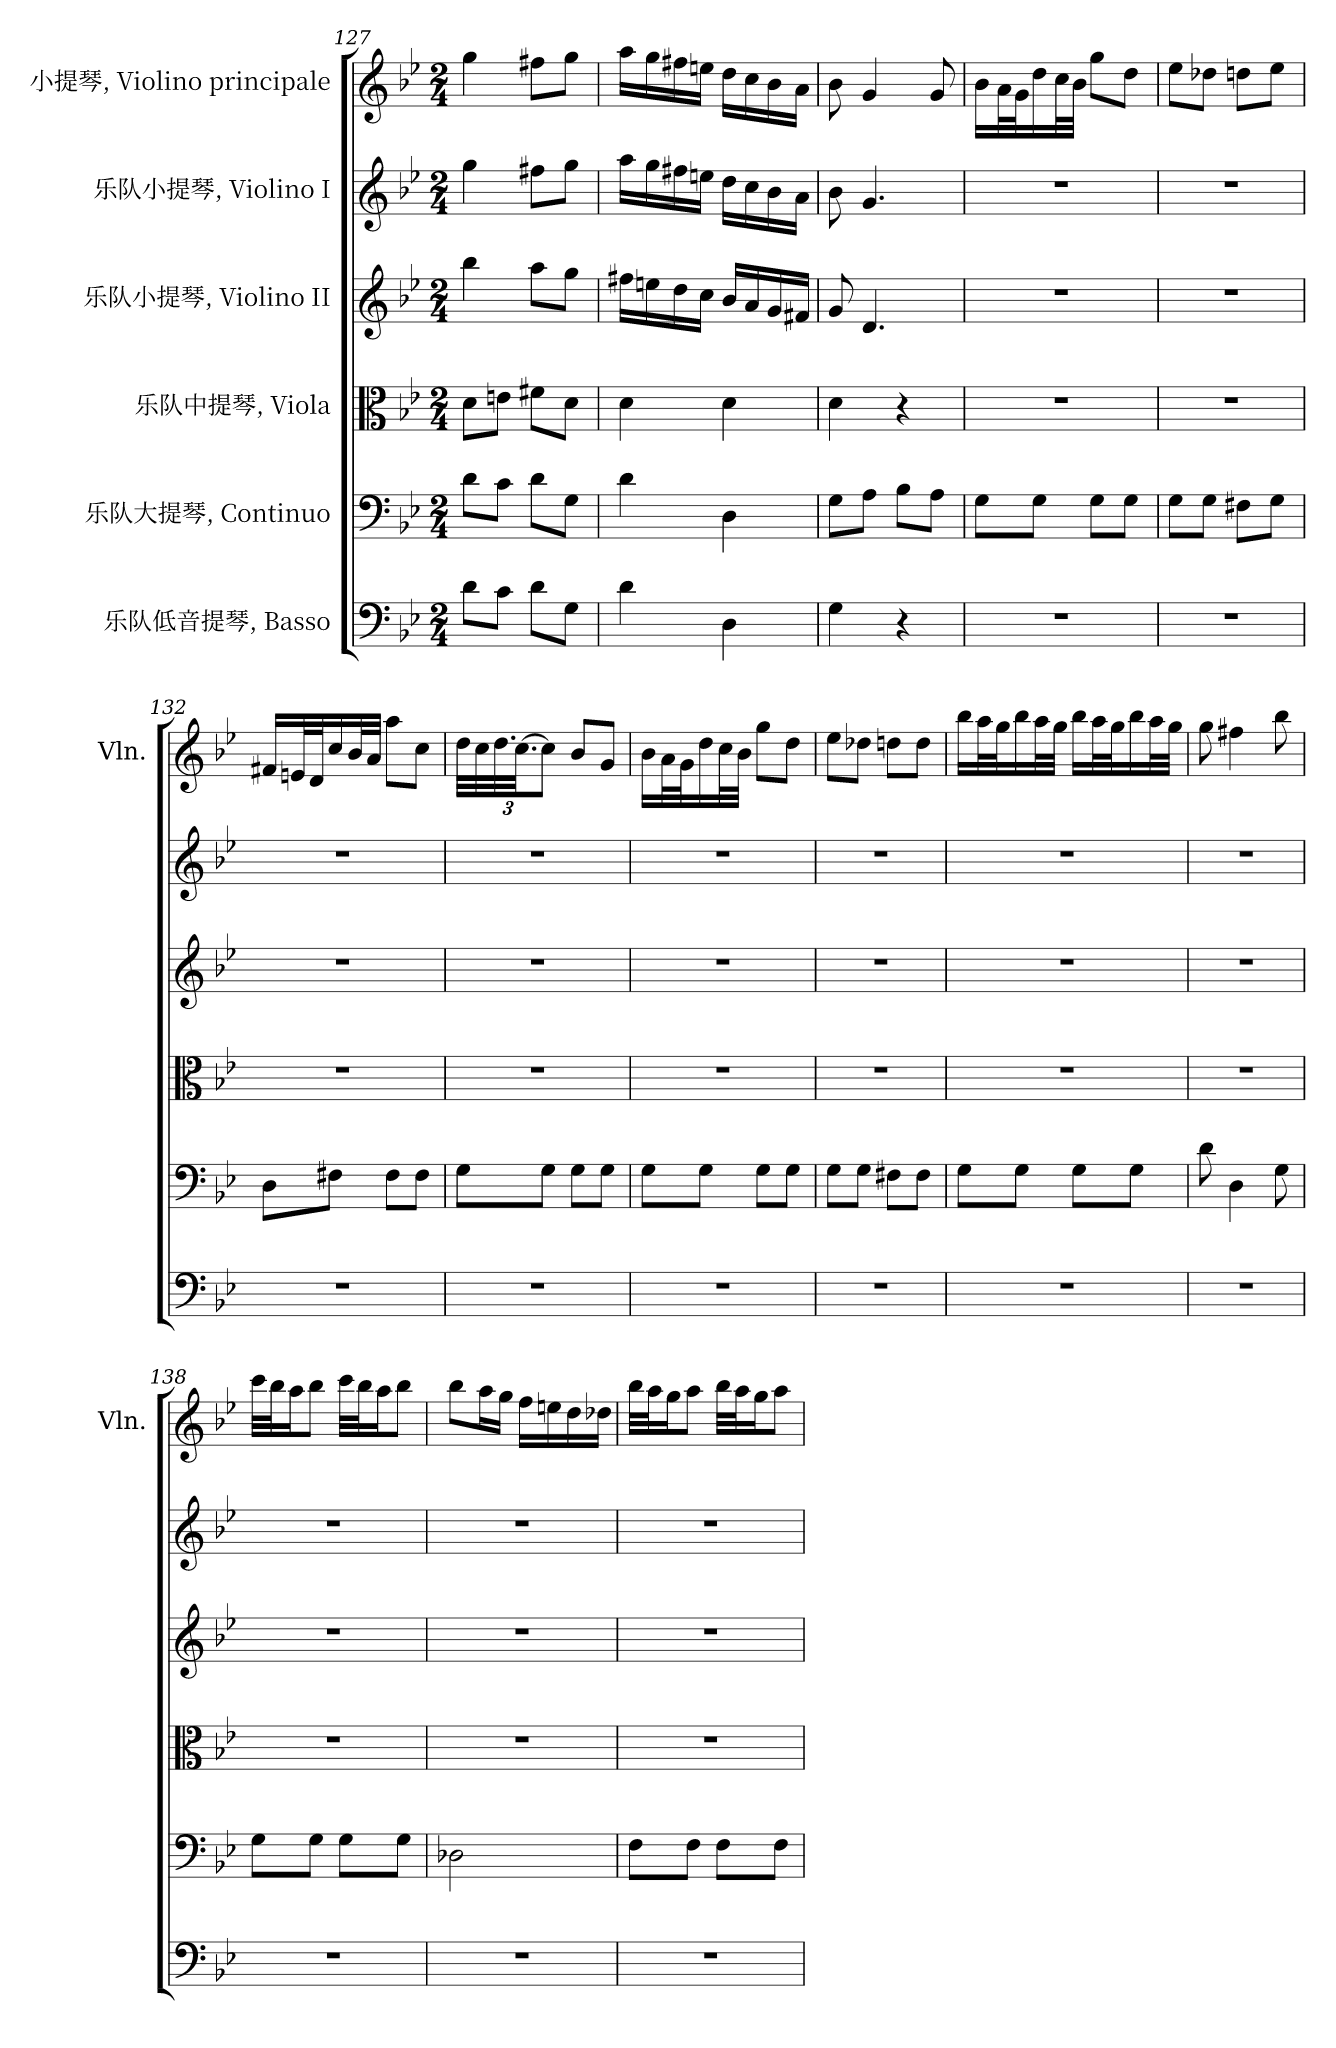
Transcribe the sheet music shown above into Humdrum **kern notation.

**kern	**kern	**kern	**kern	**kern	**kern
*part6	*part5	*part4	*part3	*part2	*part1
*staff6	*staff5	*staff4	*staff3	*staff2	*staff1
*I"乐队低音提琴, Basso	*I"乐队大提琴, Continuo	*I"乐队中提琴, Viola	*I"乐队小提琴, Violino II	*I"乐队小提琴, Violino I	*I"小提琴, Violino principale
*	*	*	*	*	*I'Vln.
*clefF4	*clefF4	*clefC3	*clefG2	*clefG2	*clefG2
*ITrd7c12	*	*	*	*	*
*k[b-e-]	*k[b-e-]	*k[b-e-]	*k[b-e-]	*k[b-e-]	*k[b-e-]
*M2/4	*M2/4	*M2/4	*M2/4	*M2/4	*M2/4
=127	=127	=127	=127	=127	=127
8D\L	8d\L	8d\L	4bb-\	4gg\	4gg\
8C\J	8c\J	8en\J	.	.	.
8D\L	8d\L	8f#X\L	8aa\L	8ff#X\L	8ff#X\L
8GG\J	8G\J	8d\J	8gg\J	8gg\J	8gg\J
=128	=128	=128	=128	=128	=128
4D\	4d\	4d\	16ff#X\LL	16aa\LL	16aa\LL
.	.	.	16een\	16gg\	16gg\
.	.	.	16dd\	16ff#X\	16ff#X\
.	.	.	16cc\JJ	16een\JJ	16een\JJ
4DD\	4D\	4d\	16b-/LL	16dd\LL	16dd\LL
.	.	.	16a/	16cc\	16cc\
.	.	.	16g/	16b-\	16b-\
.	.	.	16f#X/JJ	16a\JJ	16a\JJ
=129	=129	=129	=129	=129	=129
4GG\	8G\L	4d\	8g/	8b-\	8b-\
.	8A\J	.	4.d/	4.g/	4g/
4r	8B-\L	4r	.	.	.
.	8A\J	.	.	.	8g/
=130	=130	=130	=130	=130	=130
2r	8G\L	2r	2r	2r	16b-\LL
.	.	.	.	.	32a\L
.	.	.	.	.	32g\J
.	8G\J	.	.	.	16dd\
.	.	.	.	.	32cc\L
.	.	.	.	.	32b-\JJJ
.	8G\L	.	.	.	8gg\L
.	8G\J	.	.	.	8dd\J
!!LO:PB:g=z
=131	=131	=131	=131	=131	=131
2r	8G\L	2r	2r	2r	8ee-\L
.	8G\J	.	.	.	8dd-X\J
.	8F#X\L	.	.	.	8ddn\L
.	8G\J	.	.	.	8ee-\J
=132	=132	=132	=132	=132	=132
2r	8D\L	2r	2r	2r	16f#X/LL
.	.	.	.	.	32en/L
.	.	.	.	.	32d/J
.	8F#X\J	.	.	.	16cc/
.	.	.	.	.	32b-/L
.	.	.	.	.	32a/JJJ
.	8F#\L	.	.	.	8aa\L
.	8F#\J	.	.	.	8cc\J
=133	=133	=133	=133	=133	=133
2r	8G\L	2r	2r	2r	32dd\LLL
.	.	.	.	.	32cc\
*	*	*	*	*	*Xbrackettup
.	.	.	.	.	48.dd\
.	.	.	.	.	[48.cc\JJ
.	8G\J	.	.	.	8cc\J]
.	8G\L	.	.	.	8b-/L
.	8G\J	.	.	.	8g/J
=134	=134	=134	=134	=134	=134
2r	8G\L	2r	2r	2r	16b-\LL
.	.	.	.	.	32a\L
.	.	.	.	.	32g\J
.	8G\J	.	.	.	16dd\
.	.	.	.	.	32cc\L
.	.	.	.	.	32b-\JJJ
.	8G\L	.	.	.	8gg\L
.	8G\J	.	.	.	8dd\J
=135	=135	=135	=135	=135	=135
2r	8G\L	2r	2r	2r	8ee-\L
.	8G\J	.	.	.	8dd-X\J
.	8F#X\L	.	.	.	8ddn\L
.	8F#\J	.	.	.	8dd\J
!!LO:LB:g=z
=136	=136	=136	=136	=136	=136
2r	8G\L	2r	2r	2r	16bb-\LL
.	.	.	.	.	32aa\L
.	.	.	.	.	32gg\J
.	8G\J	.	.	.	16bb-\
.	.	.	.	.	32aa\L
.	.	.	.	.	32gg\JJJ
.	8G\L	.	.	.	16bb-\LL
.	.	.	.	.	32aa\L
.	.	.	.	.	32gg\J
.	8G\J	.	.	.	16bb-\
.	.	.	.	.	32aa\L
.	.	.	.	.	32gg\JJJ
=137	=137	=137	=137	=137	=137
2r	8d\	2r	2r	2r	8gg\
.	4D\	.	.	.	4ff#X\
.	8G\	.	.	.	8bb-\
=138	=138	=138	=138	=138	=138
2r	8G\L	2r	2r	2r	32ccc\LLL
.	.	.	.	.	32bb-\J
.	.	.	.	.	16aa\J
.	8G\J	.	.	.	8bb-\J
.	8G\L	.	.	.	32ccc\LLL
.	.	.	.	.	32bb-\J
.	.	.	.	.	16aa\J
.	8G\J	.	.	.	8bb-\J
=139	=139	=139	=139	=139	=139
2r	2D-X\	2r	2r	2r	8bb-\L
.	.	.	.	.	16aa\L
.	.	.	.	.	16gg\JJ
.	.	.	.	.	16ff\LL
.	.	.	.	.	16een\
.	.	.	.	.	16dd\
.	.	.	.	.	16dd-X\JJ
!!LO:PB:g=z
=140	=140	=140	=140	=140	=140
2r	8F\L	2r	2r	2r	32bb-\LLL
.	.	.	.	.	32aa\J
.	.	.	.	.	16gg\J
.	8F\J	.	.	.	8aa\J
.	8F\L	.	.	.	32bb-\LLL
.	.	.	.	.	32aa\J
.	.	.	.	.	16gg\J
.	8F\J	.	.	.	8aa\J
=	=	=	=	=	=
*-	*-	*-	*-	*-	*-
